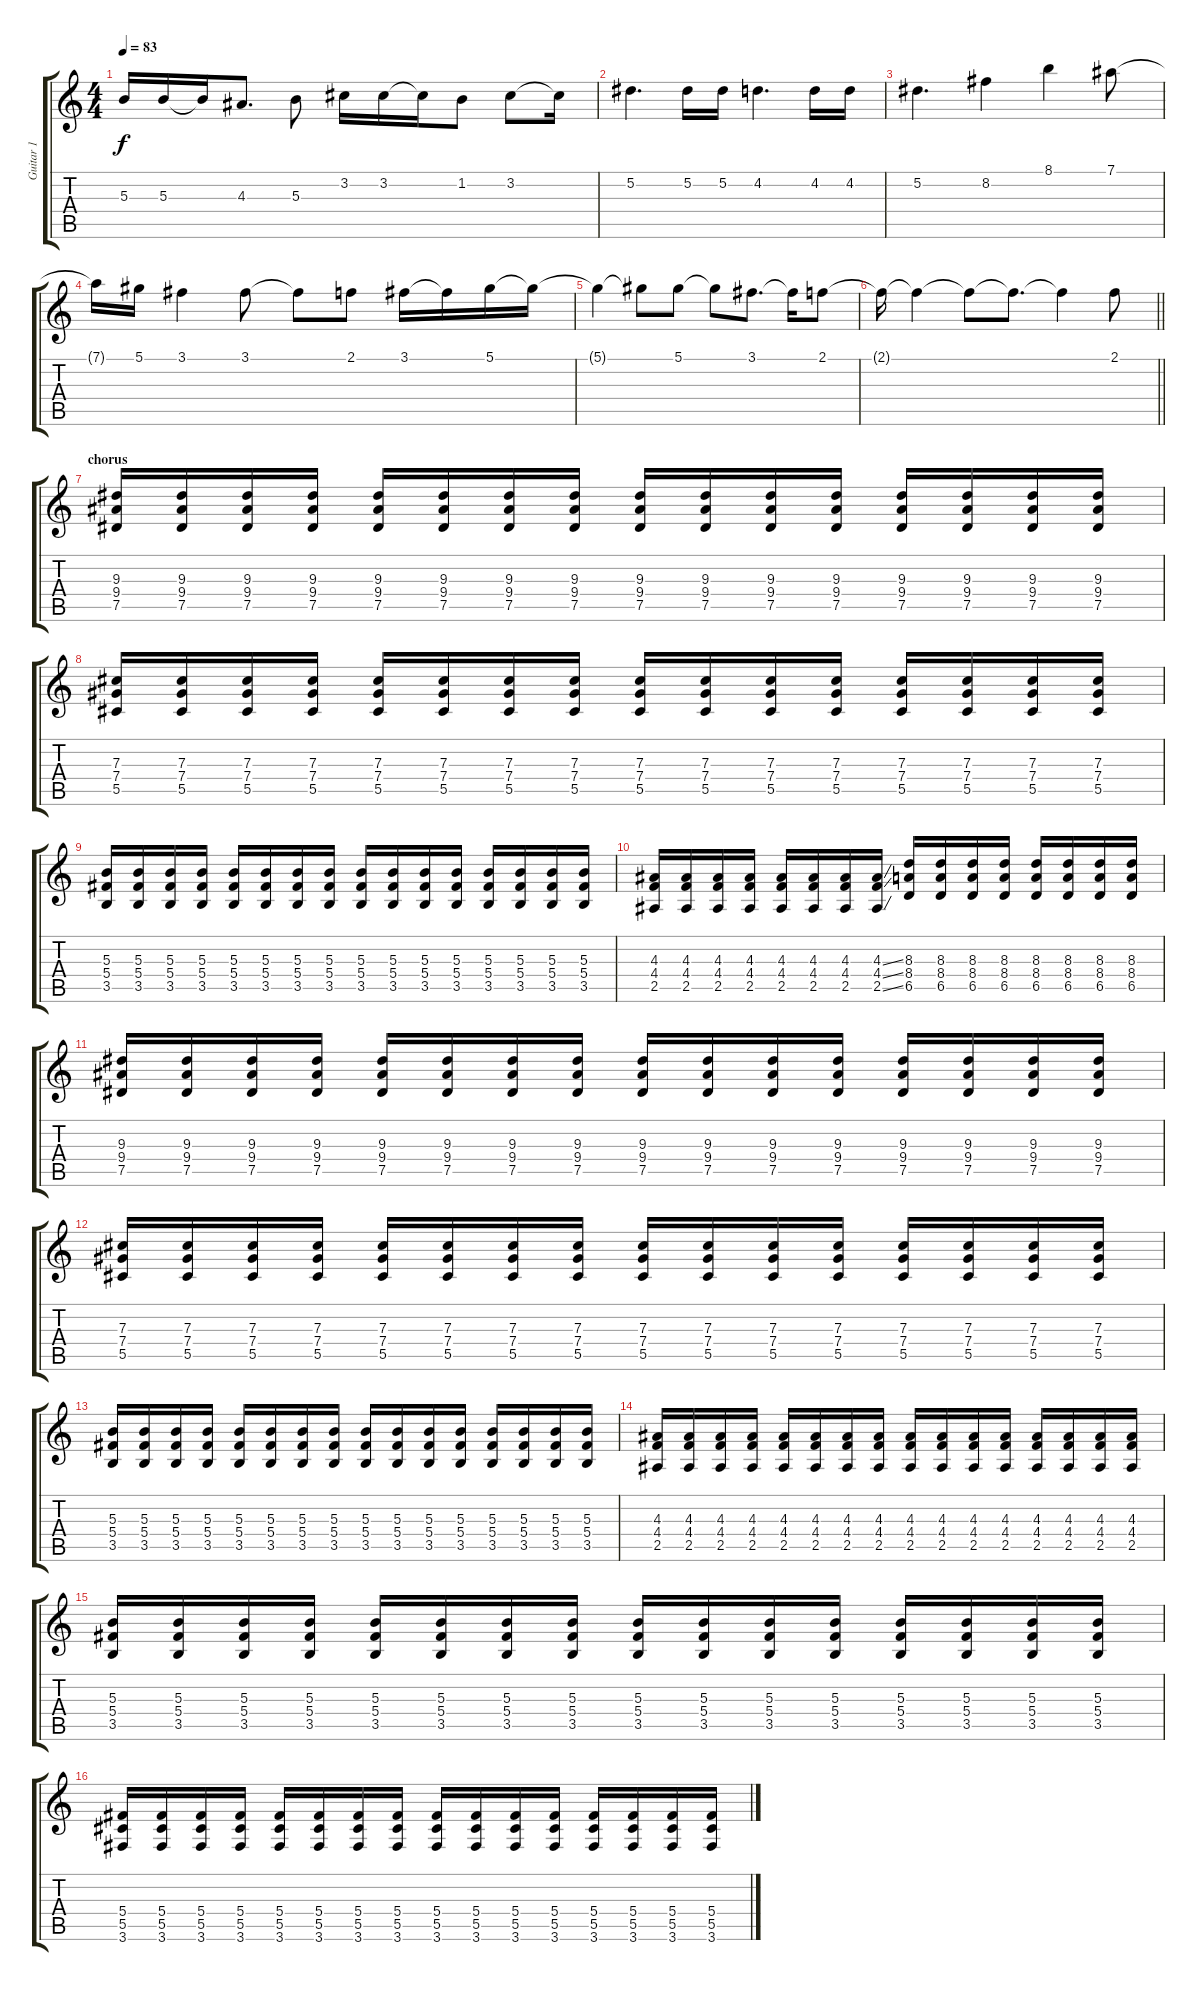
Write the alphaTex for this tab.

\track ("Guitar 1" "Guitar 1") {instrument overdrivenguitar}
\staff {score tabs}
\tuning (Eb4 Bb3 Gb3 Db3 Ab2 Eb2) {hide}
\ts (4 4)
\tempo 83
\clef g2
\ks c
5.3.16{dy f} 5.3.16 5.3{t}.16 4.3.8{d} 5.3.8 3.2.16 3.2.16 3.2{t}.16 1.2.8 3.2.8 3.2{t}.16 |
5.2.4{d} 5.2.16 5.2.16 4.2.4{d} 4.2.16 4.2.16 |
5.2.4{d} 8.2.4 8.1.4 7.1.8 |
7.1{t}.16 5.1.16 3.1.4 3.1.8 3.1{t}.8 2.1.8 3.1.16 3.1{t}.16 5.1.16 5.1{t}.16 |
5.1{t}.4 5.1{t}.8 5.1.8 5.1{t}.8 3.1.8{d} 3.1{t}.16 2.1.8 |
\barLineRight lightlight
2.1{t}.16 2.1{t}.4 2.1{t}.8 2.1{t}.8{d} 2.1{t}.4 2.1.8 |
\section ("" "chorus")
(9.3 9.4 7.5).16{volume 9} (9.3 9.4 7.5).16 (9.3 9.4 7.5).16 (9.3 9.4 7.5).16 (9.3 9.4 7.5).16 (9.3 9.4 7.5).16 (9.3 9.4 7.5).16 (9.3 9.4 7.5).16 (9.3 9.4 7.5).16 (9.3 9.4 7.5).16 (9.3 9.4 7.5).16 (9.3 9.4 7.5).16 (9.3 9.4 7.5).16 (9.3 9.4 7.5).16 (9.3 9.4 7.5).16 (9.3 9.4 7.5).16 |
(7.3 7.4 5.5).16 (7.3 7.4 5.5).16 (7.3 7.4 5.5).16 (7.3 7.4 5.5).16 (7.3 7.4 5.5).16 (7.3 7.4 5.5).16 (7.3 7.4 5.5).16 (7.3 7.4 5.5).16 (7.3 7.4 5.5).16 (7.3 7.4 5.5).16 (7.3 7.4 5.5).16 (7.3 7.4 5.5).16 (7.3 7.4 5.5).16 (7.3 7.4 5.5).16 (7.3 7.4 5.5).16 (7.3 7.4 5.5).16 |
(5.3 5.4 3.5).16 (5.3 5.4 3.5).16 (5.3 5.4 3.5).16 (5.3 5.4 3.5).16 (5.3 5.4 3.5).16 (5.3 5.4 3.5).16 (5.3 5.4 3.5).16 (5.3 5.4 3.5).16 (5.3 5.4 3.5).16 (5.3 5.4 3.5).16 (5.3 5.4 3.5).16 (5.3 5.4 3.5).16 (5.3 5.4 3.5).16 (5.3 5.4 3.5).16 (5.3 5.4 3.5).16 (5.3 5.4 3.5).16 |
(4.3 4.4 2.5).16 (4.3 4.4 2.5).16 (4.3 4.4 2.5).16 (4.3 4.4 2.5).16 (4.3 4.4 2.5).16 (4.3 4.4 2.5).16 (4.3 4.4 2.5).16 (4.3{ss} 4.4{ss} 2.5{ss}).16 (8.3 8.4 6.5).16 (8.3 8.4 6.5).16 (8.3 8.4 6.5).16 (8.3 8.4 6.5).16 (8.3 8.4 6.5).16 (8.3 8.4 6.5).16 (8.3 8.4 6.5).16 (8.3 8.4 6.5).16 |
(9.3 9.4 7.5).16 (9.3 9.4 7.5).16 (9.3 9.4 7.5).16 (9.3 9.4 7.5).16 (9.3 9.4 7.5).16 (9.3 9.4 7.5).16 (9.3 9.4 7.5).16 (9.3 9.4 7.5).16 (9.3 9.4 7.5).16 (9.3 9.4 7.5).16 (9.3 9.4 7.5).16 (9.3 9.4 7.5).16 (9.3 9.4 7.5).16 (9.3 9.4 7.5).16 (9.3 9.4 7.5).16 (9.3 9.4 7.5).16 |
(7.3 7.4 5.5).16 (7.3 7.4 5.5).16 (7.3 7.4 5.5).16 (7.3 7.4 5.5).16 (7.3 7.4 5.5).16 (7.3 7.4 5.5).16 (7.3 7.4 5.5).16 (7.3 7.4 5.5).16 (7.3 7.4 5.5).16 (7.3 7.4 5.5).16 (7.3 7.4 5.5).16 (7.3 7.4 5.5).16 (7.3 7.4 5.5).16 (7.3 7.4 5.5).16 (7.3 7.4 5.5).16 (7.3 7.4 5.5).16 |
(5.3 5.4 3.5).16 (5.3 5.4 3.5).16 (5.3 5.4 3.5).16 (5.3 5.4 3.5).16 (5.3 5.4 3.5).16 (5.3 5.4 3.5).16 (5.3 5.4 3.5).16 (5.3 5.4 3.5).16 (5.3 5.4 3.5).16 (5.3 5.4 3.5).16 (5.3 5.4 3.5).16 (5.3 5.4 3.5).16 (5.3 5.4 3.5).16 (5.3 5.4 3.5).16 (5.3 5.4 3.5).16 (5.3 5.4 3.5).16 |
(4.3 4.4 2.5).16 (4.3 4.4 2.5).16 (4.3 4.4 2.5).16 (4.3 4.4 2.5).16 (4.3 4.4 2.5).16 (4.3 4.4 2.5).16 (4.3 4.4 2.5).16 (4.3 4.4 2.5).16 (4.3 4.4 2.5).16 (4.3 4.4 2.5).16 (4.3 4.4 2.5).16 (4.3 4.4 2.5).16 (4.3 4.4 2.5).16 (4.3 4.4 2.5).16 (4.3 4.4 2.5).16 (4.3 4.4 2.5).16 |
(5.3 5.4 3.5).16 (5.3 5.4 3.5).16 (5.3 5.4 3.5).16 (5.3 5.4 3.5).16 (5.3 5.4 3.5).16 (5.3 5.4 3.5).16 (5.3 5.4 3.5).16 (5.3 5.4 3.5).16 (5.3 5.4 3.5).16 (5.3 5.4 3.5).16 (5.3 5.4 3.5).16 (5.3 5.4 3.5).16 (5.3 5.4 3.5).16 (5.3 5.4 3.5).16 (5.3 5.4 3.5).16 (5.3 5.4 3.5).16 |
(5.4 5.5 3.6).16 (5.4 5.5 3.6).16 (5.4 5.5 3.6).16 (5.4 5.5 3.6).16 (5.4 5.5 3.6).16 (5.4 5.5 3.6).16 (5.4 5.5 3.6).16 (5.4 5.5 3.6).16 (5.4 5.5 3.6).16 (5.4 5.5 3.6).16 (5.4 5.5 3.6).16 (5.4 5.5 3.6).16 (5.4 5.5 3.6).16 (5.4 5.5 3.6).16 (5.4 5.5 3.6).16 (5.4 5.5 3.6).16
